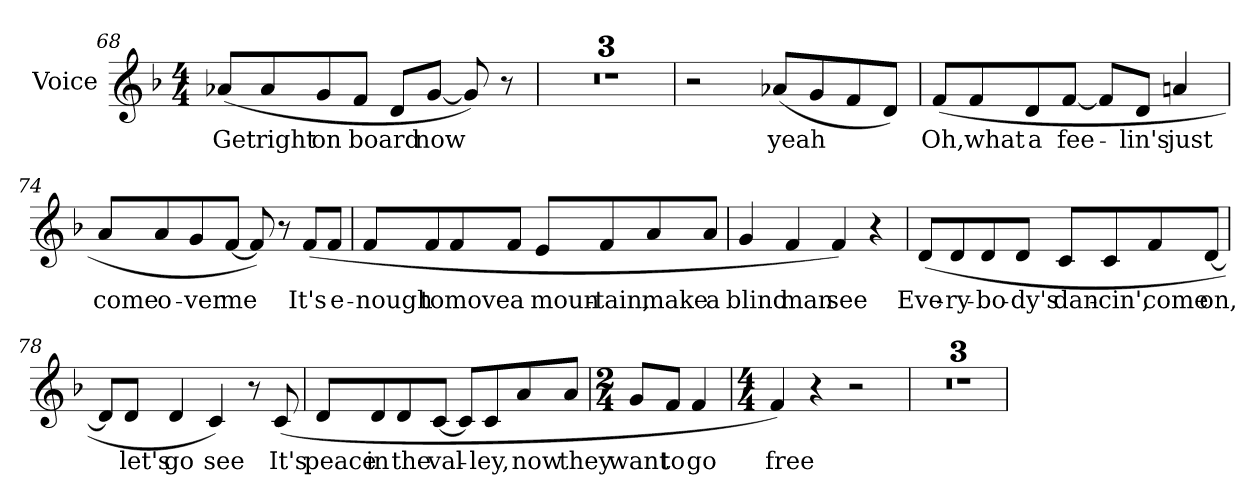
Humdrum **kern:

**kern	**text
*part1	*part1
*staff1	*staff1
*I"Voice	*
*I'Voice	*
!!LO:LB:g=z
*clefG2	*
*k[b-]	*
*F:	*
*M4/4	*
=68	=68
!	!LO:LY:b:color=#000000
(8a-Xi/L	Get
!	!LO:LY:b:color=#000000
8a-i/	right
!	!LO:LY:b:color=#000000
8gi/	on
!	!LO:LY:b:color=#000000
8fi/J	board
8di/L	.
!	!LO:LY:b:color=#000000
[8gi/J	now
8gi/])	.
8r	.
=69	=69
1r	.
=70	=70
1r	.
=71	=71
1r	.
=72	=72
2r	.
!	!LO:LY:b:color=#000000
(8a-Xi/L	yeah
8gi/	.
8fi/	.
8di/J)	.
!!LO:LB:g=z
=73	=73
!	!LO:LY:b:color=#000000
(8fi/L	Oh,
!	!LO:LY:b:color=#000000
8fi/	what
!	!LO:LY:b:color=#000000
8di/	a
!	!LO:LY:b:color=#000000
[8fi/J	fee-
8fi/L]	.
!	!LO:LY:b:color=#000000
8di/J	-lin's
!	!LO:LY:b:color=#000000
4ani/	just
=74	=74
!	!LO:LY:b:color=#000000
8ai/L	come
!	!LO:LY:b:color=#000000
8ai/	o-
!	!LO:LY:b:color=#000000
8gi/	-ver
!	!LO:LY:b:color=#000000
[8fi/J	me
8fi/])	.
8r	.
!	!LO:LY:b:color=#000000
(8fi/L	It's
!	!LO:LY:b:color=#000000
8fi/J	e-
=75	=75
!	!LO:LY:b:color=#000000
8fi/L	-nough
!	!LO:LY:b:color=#000000
8fi/	to
!	!LO:LY:b:color=#000000
8fi/	move
!	!LO:LY:b:color=#000000
8fi/J	a
!	!LO:LY:b:color=#000000
8ei/L	moun-
!	!LO:LY:b:color=#000000
8fi/	-tain,
!	!LO:LY:b:color=#000000
8ai/	make
!	!LO:LY:b:color=#000000
8ai/J	a
!!LO:PB:g=z
=76	=76
!	!LO:LY:b:color=#000000
4gi/	blind
!	!LO:LY:b:color=#000000
4fi/	man
!	!LO:LY:b:color=#000000
4fi/)	see
4r	.
=77	=77
!	!LO:LY:b:color=#000000
(8di/L	Eve-
!	!LO:LY:b:color=#000000
8di/	-ry-
!	!LO:LY:b:color=#000000
8di/	-bo-
!	!LO:LY:b:color=#000000
8di/J	-dy's
!	!LO:LY:b:color=#000000
8ci/L	dan-
!	!LO:LY:b:color=#000000
8ci/	-cin',
!	!LO:LY:b:color=#000000
8fi/	come
!	!LO:LY:b:color=#000000
[8di/J	on,
=78	=78
8di/L]	.
!	!LO:LY:b:color=#000000
8di/J	let's
!	!LO:LY:b:color=#000000
4di/	go
!	!LO:LY:b:color=#000000
4ci/)	see
8r	.
!	!LO:LY:b:color=#000000
(8ci/	It's
!!LO:LB:g=z
=79	=79
!	!LO:LY:b:color=#000000
8di/L	peace
!	!LO:LY:b:color=#000000
8di/	in
!	!LO:LY:b:color=#000000
8di/	the
!	!LO:LY:b:color=#000000
[8ci/J	val-
8ci/L]	.
!	!LO:LY:b:color=#000000
8ci/	-ley,
!	!LO:LY:b:color=#000000
8ai/	now
!	!LO:LY:b:color=#000000
8ai/J	they
=80	=80
*M2/4	*
!	!LO:LY:b:color=#000000
8gi/L	want
!	!LO:LY:b:color=#000000
8fi/J	to
!	!LO:LY:b:color=#000000
4fi/	go
=81	=81
*M4/4	*
!	!LO:LY:b:color=#000000
4fi/)	free
4r	.
2r	.
=82	=82
1r	.
=83	=83
1r	.
=84	=84
1r	.
=	=
*-	*-
